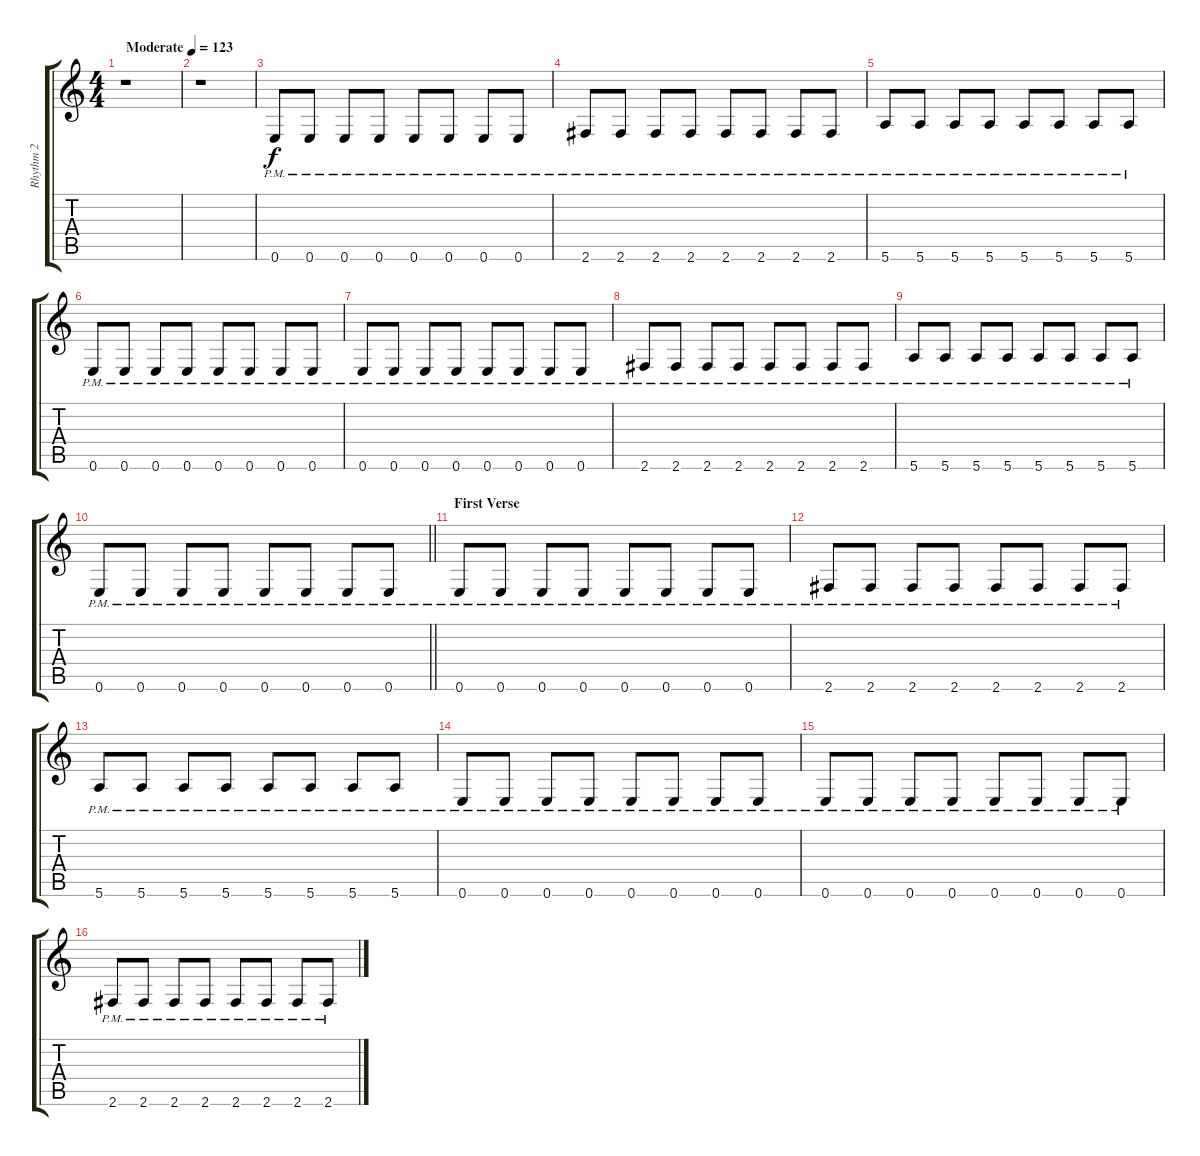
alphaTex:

\track ("Rhythm 2" "Rhythm 2") {instrument overdrivenguitar}
\staff {score tabs}
\tuning (E4 B3 G3 D3 A2 E2) {hide}
\ts (4 4)
\tempo (123 "Moderate")
\clef g2
\ks c
r.1{dy f instrument overdrivenguitar} |
r.1 |
0.6{pm}.8 0.6{pm}.8 0.6{pm}.8 0.6{pm}.8 0.6{pm}.8 0.6{pm}.8 0.6{pm}.8 0.6{pm}.8 |
2.6{pm}.8 2.6{pm}.8 2.6{pm}.8 2.6{pm}.8 2.6{pm}.8 2.6{pm}.8 2.6{pm}.8 2.6{pm}.8 |
5.6{pm}.8 5.6{pm}.8 5.6{pm}.8 5.6{pm}.8 5.6{pm}.8 5.6{pm}.8 5.6{pm}.8 5.6{pm}.8 |
0.6{pm}.8 0.6{pm}.8 0.6{pm}.8 0.6{pm}.8 0.6{pm}.8 0.6{pm}.8 0.6{pm}.8 0.6{pm}.8 |
0.6{pm}.8 0.6{pm}.8 0.6{pm}.8 0.6{pm}.8 0.6{pm}.8 0.6{pm}.8 0.6{pm}.8 0.6{pm}.8 |
2.6{pm}.8 2.6{pm}.8 2.6{pm}.8 2.6{pm}.8 2.6{pm}.8 2.6{pm}.8 2.6{pm}.8 2.6{pm}.8 |
5.6{pm}.8 5.6{pm}.8 5.6{pm}.8 5.6{pm}.8 5.6{pm}.8 5.6{pm}.8 5.6{pm}.8 5.6{pm}.8 |
\barLineRight lightlight
0.6{pm}.8 0.6{pm}.8 0.6{pm}.8 0.6{pm}.8 0.6{pm}.8 0.6{pm}.8 0.6{pm}.8 0.6{pm}.8 |
\section ("" "First Verse")
0.6{pm}.8 0.6{pm}.8 0.6{pm}.8 0.6{pm}.8 0.6{pm}.8 0.6{pm}.8 0.6{pm}.8 0.6{pm}.8 |
2.6{pm}.8 2.6{pm}.8 2.6{pm}.8 2.6{pm}.8 2.6{pm}.8 2.6{pm}.8 2.6{pm}.8 2.6{pm}.8 |
5.6{pm}.8 5.6{pm}.8 5.6{pm}.8 5.6{pm}.8 5.6{pm}.8 5.6{pm}.8 5.6{pm}.8 5.6{pm}.8 |
0.6{pm}.8 0.6{pm}.8 0.6{pm}.8 0.6{pm}.8 0.6{pm}.8 0.6{pm}.8 0.6{pm}.8 0.6{pm}.8 |
0.6{pm}.8 0.6{pm}.8 0.6{pm}.8 0.6{pm}.8 0.6{pm}.8 0.6{pm}.8 0.6{pm}.8 0.6{pm}.8 |
2.6{pm}.8 2.6{pm}.8 2.6{pm}.8 2.6{pm}.8 2.6{pm}.8 2.6{pm}.8 2.6{pm}.8 2.6{pm}.8
